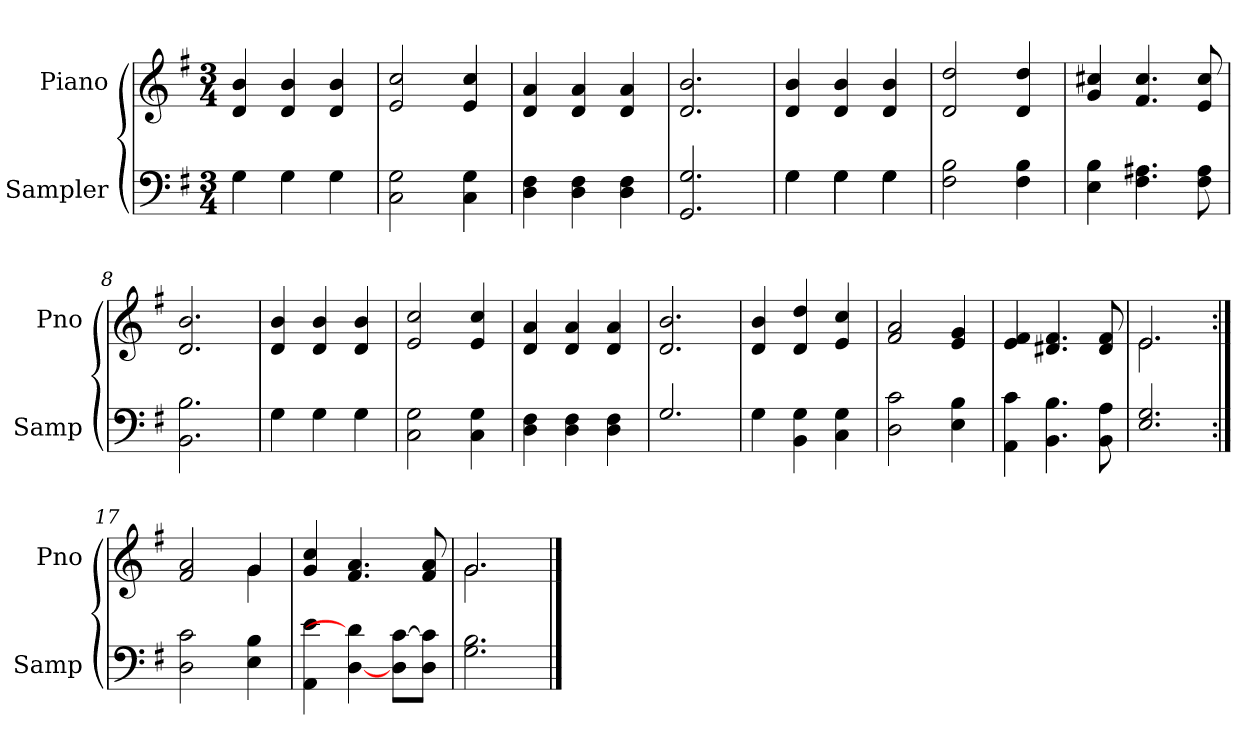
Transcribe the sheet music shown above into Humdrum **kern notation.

**kern	**kern
*part2	*part1
*staff2	*staff1
*I"Sampler	*I"Piano
*I'Samp	*I'Pno
*clefF4	*clefG2
*k[f#]	*k[f#]
*G:	*G:
*M3/4	*M3/4
=1	=1
4G	4d 4b
4G	4d 4b
4G	4d 4b
=2	=2
2C 2G	2e 2cc
4C 4G	4e 4cc
=3	=3
4D 4F#	4d 4a
4D 4F#	4d 4a
4D 4F#	4d 4a
=4	=4
2.GG/ 2.G/	2.d 2.b
=5	=5
*^	*
4G\	4G	4d 4b
4G\	4G	4d 4b
4G\	4G	4d 4b
*v	*v	*
=6	=6
2F# 2B	2d 2dd
4F# 4B	4d 4dd
=7	=7
4E 4B	4g 4cc#X
4.F# 4.A#X	4.f# 4.cc#
8F# 8A#	8e 8cc#
=8	=8
2.BB 2.B	2.d 2.b
=9	=9
4G	4d 4b
4G	4d 4b
4G	4d 4b
=10	=10
2C 2G	2e 2cc
4C 4G	4e 4cc
=11	=11
4D 4F#	4d 4a
4D 4F#	4d 4a
4D 4F#	4d 4a
=12	=12
2.G/	2.d 2.b
=13	=13
4G	4d 4b
4BB 4G	4d 4dd
4C 4G	4e 4cc
=14	=14
2D 2c	2f# 2a
4E 4B	4e 4g
=15	=15
4AA 4c	4e 4f#
4.BB 4.B	4.d#X 4.f#
8BB 8A	8d# 8f#
=16	=16
*	*^
2.E/ 2.G/	2.e/	2.e
=17:|!	=17:|!	=17:|!
2D 2c	2f# 2a	2ryy
4E 4B	4g/	4g
*	*v	*v
=18	=18
4AA 4e	4g 4cc
[4D 4d]	4.f# 4.a
8D\ [8c\L	.
8D\ 8c]\J	8f# 8a
=19	=19
*	*^
2.G 2.B	2.g/	2.g
*	*v	*v
==	==
*-	*-
